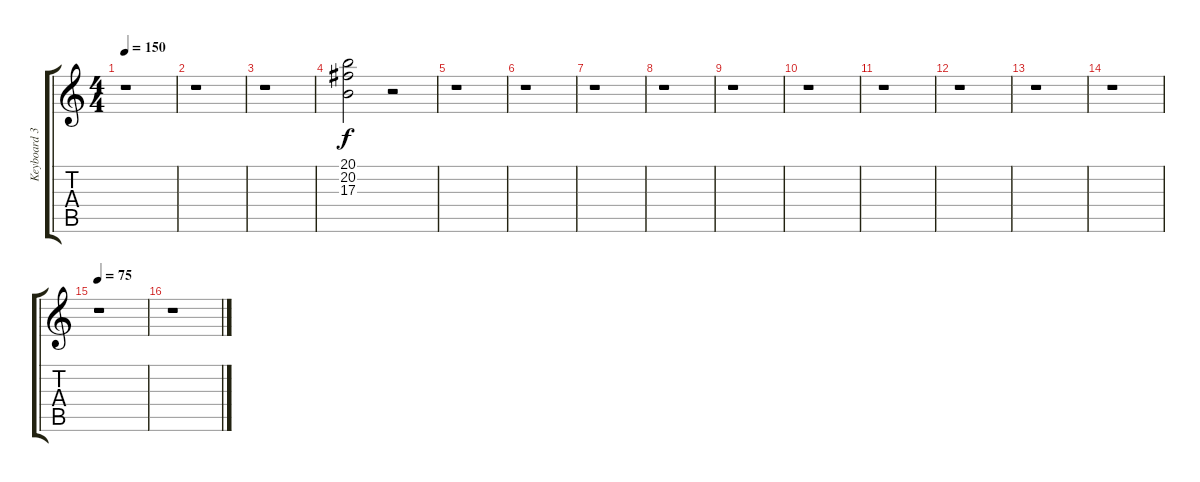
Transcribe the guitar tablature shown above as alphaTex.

\track ("Keyboard 3" "Keyboard 3") {instrument stringensemble1}
\staff {score tabs}
\tuning (Eb4 Bb3 Gb3 Db3 Ab2 Eb2) {hide}
\ts (4 4)
\tempo 150
\clef g2
\ks c
r.1{dy f} |
r.1 |
r.1 |
(20.1 20.2 17.3).2 r.2 |
r.1 |
r.1 |
r.1 |
r.1 |
r.1 |
r.1 |
r.1 |
r.1 |
r.1 |
r.1 |
\tempo 75
r.1 |
r.1
